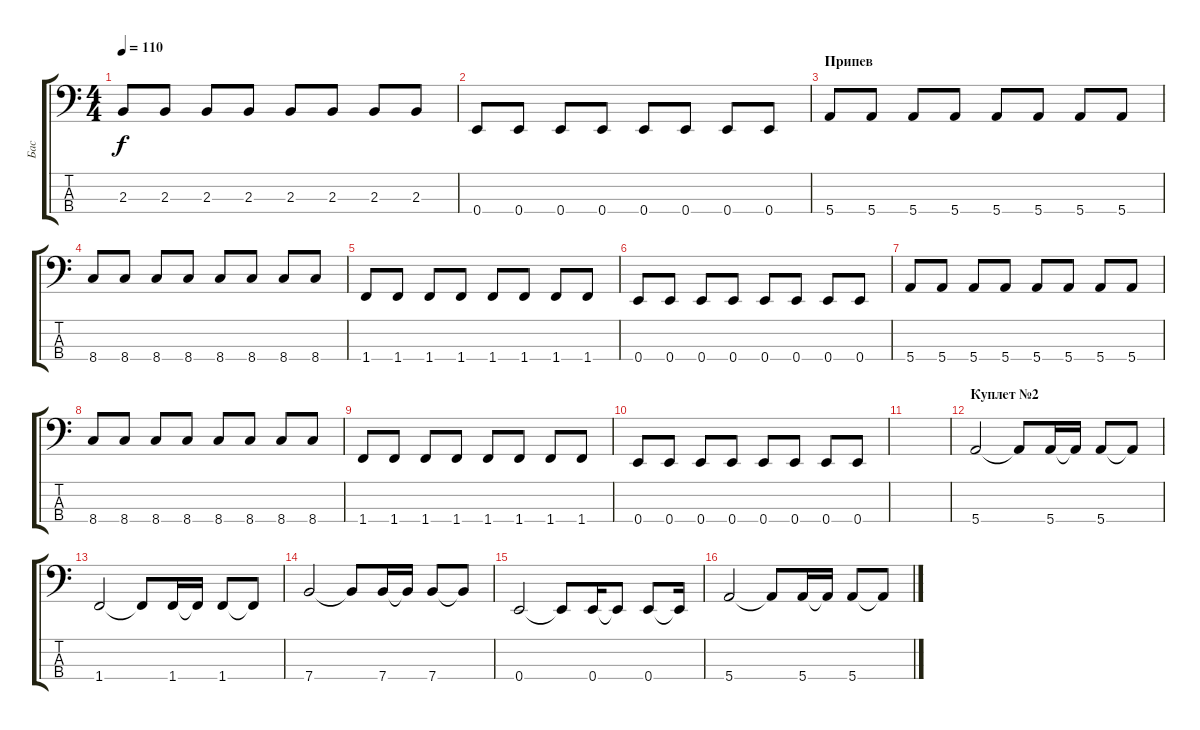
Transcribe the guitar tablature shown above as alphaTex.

\track ("Бас" "Бас") {instrument electricbassfinger}
\staff {score tabs}
\tuning (G2 D2 A1 E1) {hide}
\ts (4 4)
\tempo 110
\clef f4
\ks c
2.3.8{dy f} 2.3.8 2.3.8 2.3.8 2.3.8 2.3.8 2.3.8 2.3.8 |
0.4.8 0.4.8 0.4.8 0.4.8 0.4.8 0.4.8 0.4.8 0.4.8 |
\section ("" "Припев")
5.4.8 5.4.8 5.4.8 5.4.8 5.4.8 5.4.8 5.4.8 5.4.8 |
8.4.8 8.4.8 8.4.8 8.4.8 8.4.8 8.4.8 8.4.8 8.4.8 |
1.4.8 1.4.8 1.4.8 1.4.8 1.4.8 1.4.8 1.4.8 1.4.8 |
0.4.8 0.4.8 0.4.8 0.4.8 0.4.8 0.4.8 0.4.8 0.4.8 |
5.4.8 5.4.8 5.4.8 5.4.8 5.4.8 5.4.8 5.4.8 5.4.8 |
8.4.8 8.4.8 8.4.8 8.4.8 8.4.8 8.4.8 8.4.8 8.4.8 |
1.4.8 1.4.8 1.4.8 1.4.8 1.4.8 1.4.8 1.4.8 1.4.8 |
0.4.8 0.4.8 0.4.8 0.4.8 0.4.8 0.4.8 0.4.8 0.4.8 |
|
\section ("" "Куплет №2")
5.4.2 5.4{t}.8 5.4.16 5.4{t}.16 5.4.8 5.4{t}.8 |
1.4.2 1.4{t}.8 1.4.16 1.4{t}.16 1.4.8 1.4{t}.8 |
7.4.2 7.4{t}.8 7.4.16 7.4{t}.16 7.4.8 7.4{t}.8 |
0.4.2 0.4{t}.8 0.4.16 0.4{t}.8 0.4.8 0.4{t}.16 |
5.4.2 5.4{t}.8 5.4.16 5.4{t}.16 5.4.8 5.4{t}.8
